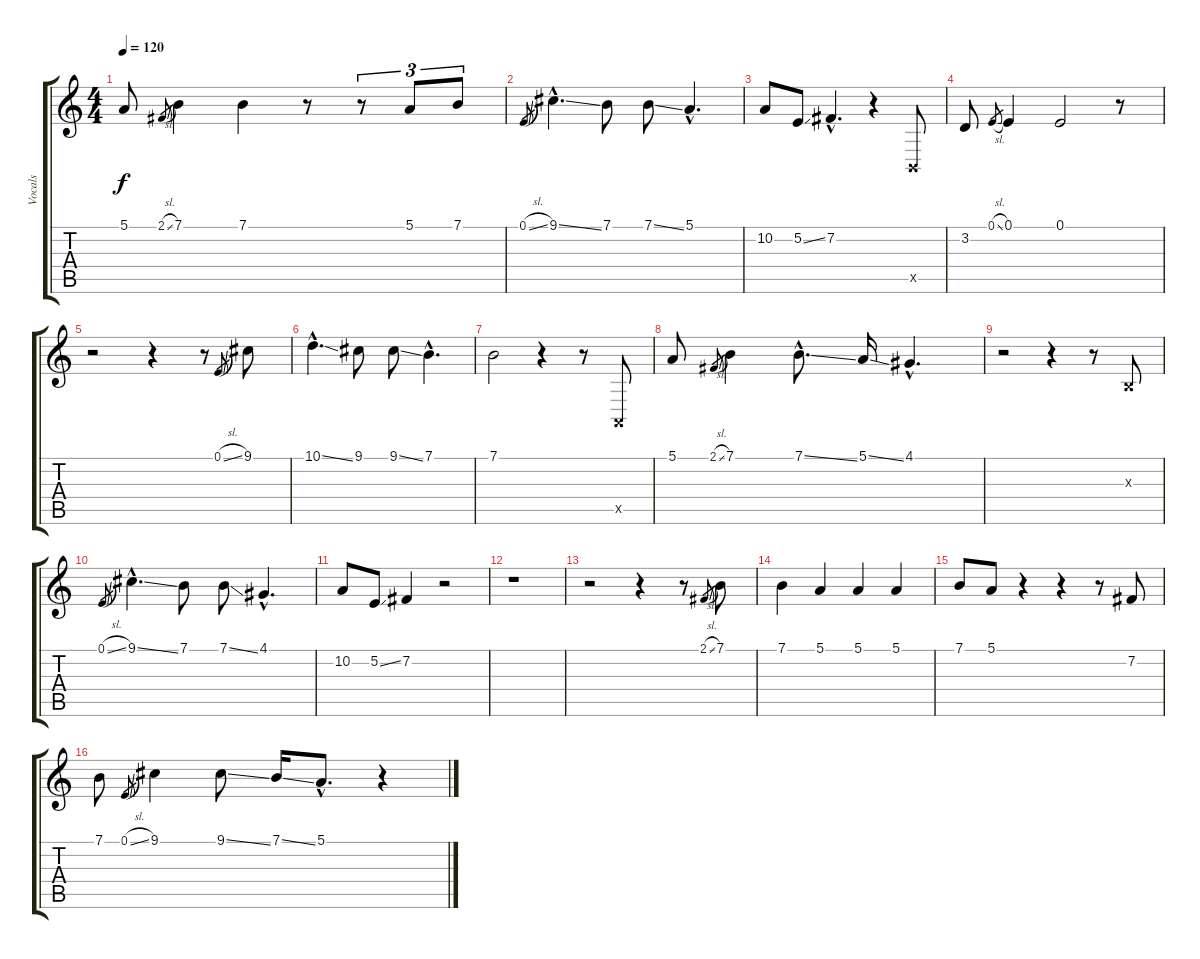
\track ("Vocals" "Vocals") {instrument altosax}
\staff {score tabs}
\tuning (E4 B3 G3 D3 A2 E2) {hide}
\ts (4 4)
\tempo 120
\clef g2
\ks c
5.1.8{dy f} 2.1{sl}.8{gr} 7.1.4 7.1.4 r.8 r.8{tu (3 2)} 5.1.8{tu (3 2)} 7.1.8{tu (3 2)} |
0.1{sl}.8{gr} 9.1{ss hac}.4{d} 7.1.8 7.1{ss}.8 5.1{hac}.4{d} |
10.2.8 5.2{ss}.8 7.2{hac}.4{d} r.4 2.5{x}.8 |
3.2.8 0.1{sl}.8{gr} 0.1.4 0.1.2 r.8 |
r.2 r.4 r.8 0.1{sl}.8{gr} 9.1.8 |
10.1{ss hac}.4{d} 9.1.8 9.1{ss}.8 7.1{hac}.4{d} |
7.1.2 r.4 r.8 0.5{x}.8 |
5.1.8 2.1{sl}.8{gr} 7.1.4 7.1{ss hac}.8{d} 5.1{ss}.16 4.1{hac}.4{d} |
r.2 r.4 r.8 4.3{x}.8 |
0.1{sl}.8{gr} 9.1{ss hac}.4{d} 7.1.8 7.1{ss}.8 4.1{hac}.4{d} |
10.2.8 5.2{ss}.8 7.2.4 r.2 |
r.1 |
r.2 r.4 r.8 2.1{sl}.8{gr} 7.1.8 |
7.1.4 5.1.4 5.1.4 5.1.4 |
7.1.8 5.1.8 r.4 r.4 r.8 7.2.8 |
7.1.8 0.1{sl}.8{gr} 9.1.4 9.1{ss}.8 7.1{ss}.16 5.1{hac}.8{d} r.4
